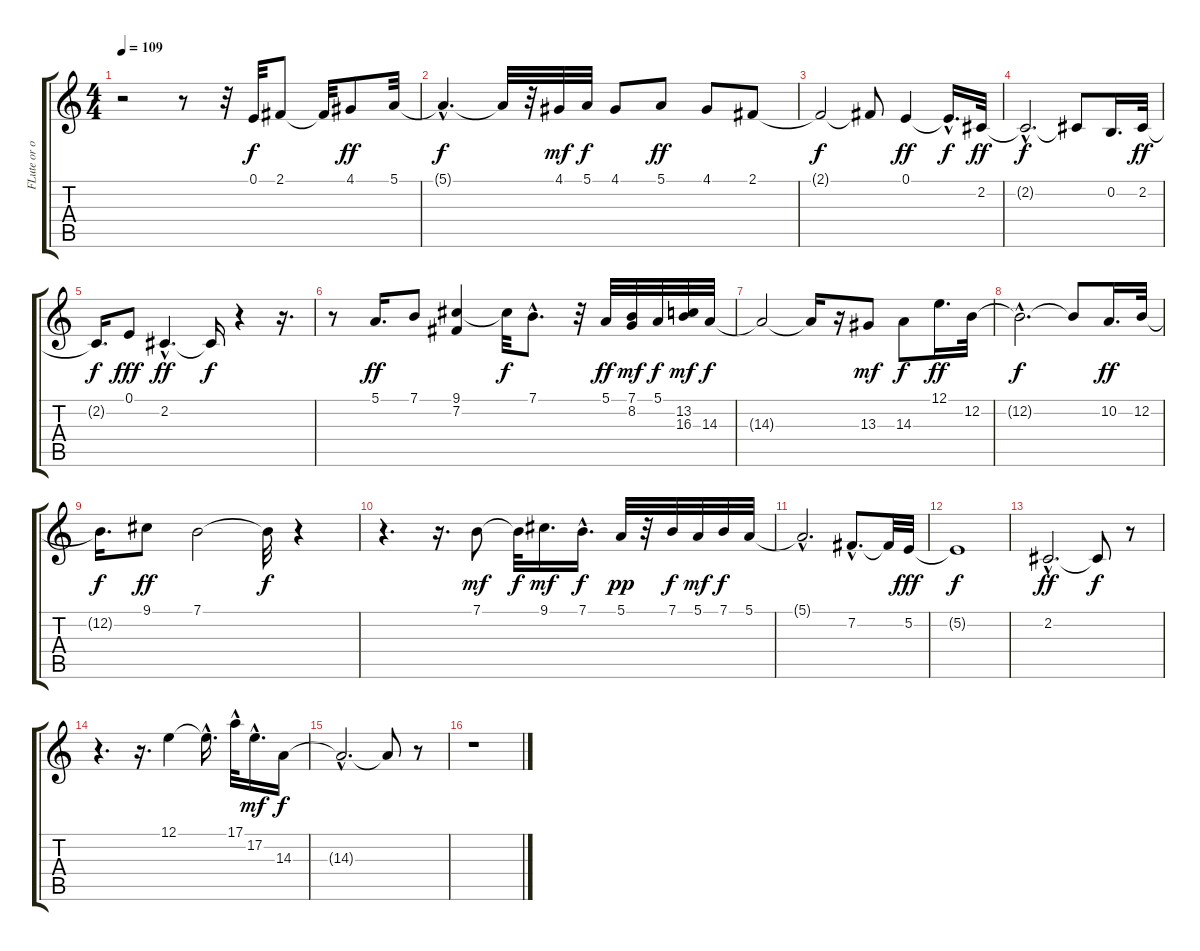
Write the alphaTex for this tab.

\track ("FLute or other lead" "FLute or o") {instrument flute}
\staff {score tabs}
\tuning (E4 B3 G3 D3 A2 E2) {hide}
\ts (4 4)
\tempo 109
\clef g2
\ks c
r.2{dy f} r.8 r.32 0.1.32 2.1.8 2.1{t}.32 4.1.8{dy ff} 5.1.32 |
5.1{hac t}.4{d dy f} 5.1{t}.32 r.32 4.1.32{dy mf} 5.1.32{dy f} 4.1.8 5.1.8{dy ff} 4.1.8 2.1.8 |
2.1{t}.2{dy f} 2.1{t}.8 0.1.4{dy ff} 0.1{hac t}.16{d dy f} 2.2.32{dy ff} |
2.2{hac t}.2{d dy f} 2.2{t}.8 0.2.16{d} 2.2.32{dy ff} |
2.2{t}.16{d dy f} 0.1.8{dy fff} 2.2{hac}.4{d dy ff} 2.2{t}.16{dy f} r.4 r.16{d} |
r.8 5.1.16{d dy ff} 7.1.8 (9.1 7.2).4 9.1{t}.32{dy f} 7.1{hac}.8{d} r.32 5.1.32{dy ff} (7.1 8.2).32{dy mf} 5.1.32{dy f} (13.2 16.3).32{dy mf} 14.3.32{dy f} |
14.3{t}.2 14.3{t}.16 r.16 13.3.8{dy mf} 14.3.8{dy f} 12.1.16{d dy ff} 12.2.32 |
12.2{hac t}.2{d dy f} 12.2{t}.8 10.2.16{d dy ff} 12.2.32 |
12.2{t}.16{d dy f} 9.1.8{dy ff} 7.1.2 7.1{t}.32{dy f} r.4 |
r.4{d} r.16{d} 7.1.8{dy mf volume 8} 7.1{t}.32{dy f} 9.1.16{d dy mf} 7.1{hac}.16{d dy f} 5.1.32{dy pp} r.32 7.1.32{dy f} 5.1.32{dy mf} 7.1.32{dy f} 5.1.32 |
5.1{hac t}.2{d} 7.2{hac}.8{d} 7.2{t}.32 5.2.32{dy fff} |
5.2{t}.1{dy f} |
2.2{hac}.2{d dy ff} 2.2{t}.8{dy f} r.8 |
r.4{d} r.16{d} 12.1.4 12.1{hac t}.16{d} 17.1{hac}.32 17.2{hac}.16{d dy mf} 14.3.16{dy f} |
14.3{hac t}.2{d} 14.3{t}.8 r.8 |
r.1
